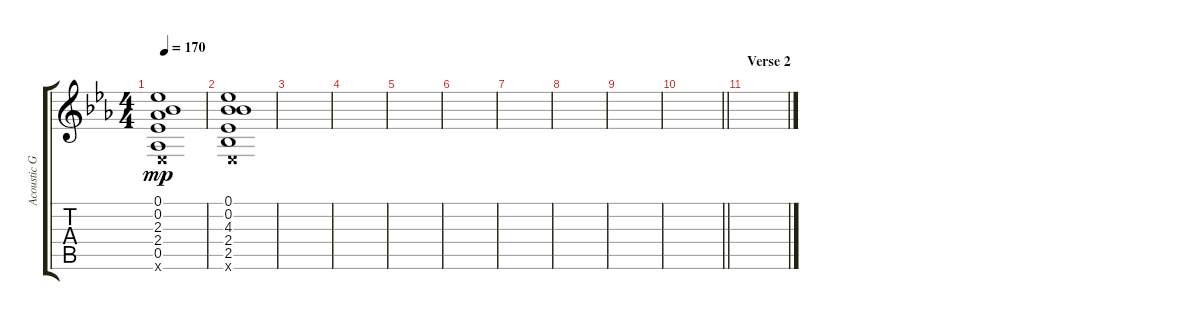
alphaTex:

\track ("Acoustic Guitar" "Acoustic G") {instrument acousticguitarsteel}
\staff {score tabs}
\tuning (Eb4 Bb3 Gb3 Db3 Ab2 Eb2) {hide}
\ts (4 4)
\tempo 170
\clef g2
\ks eb
(0.1 0.2 2.3 2.4 0.5 0.6{x}).1{dy mp} |
(0.1 0.2 4.3 2.4 2.5 0.6{x}).1 |
|
|
|
|
|
|
|
\barLineRight lightlight
|
\section ("" "Verse 2")
